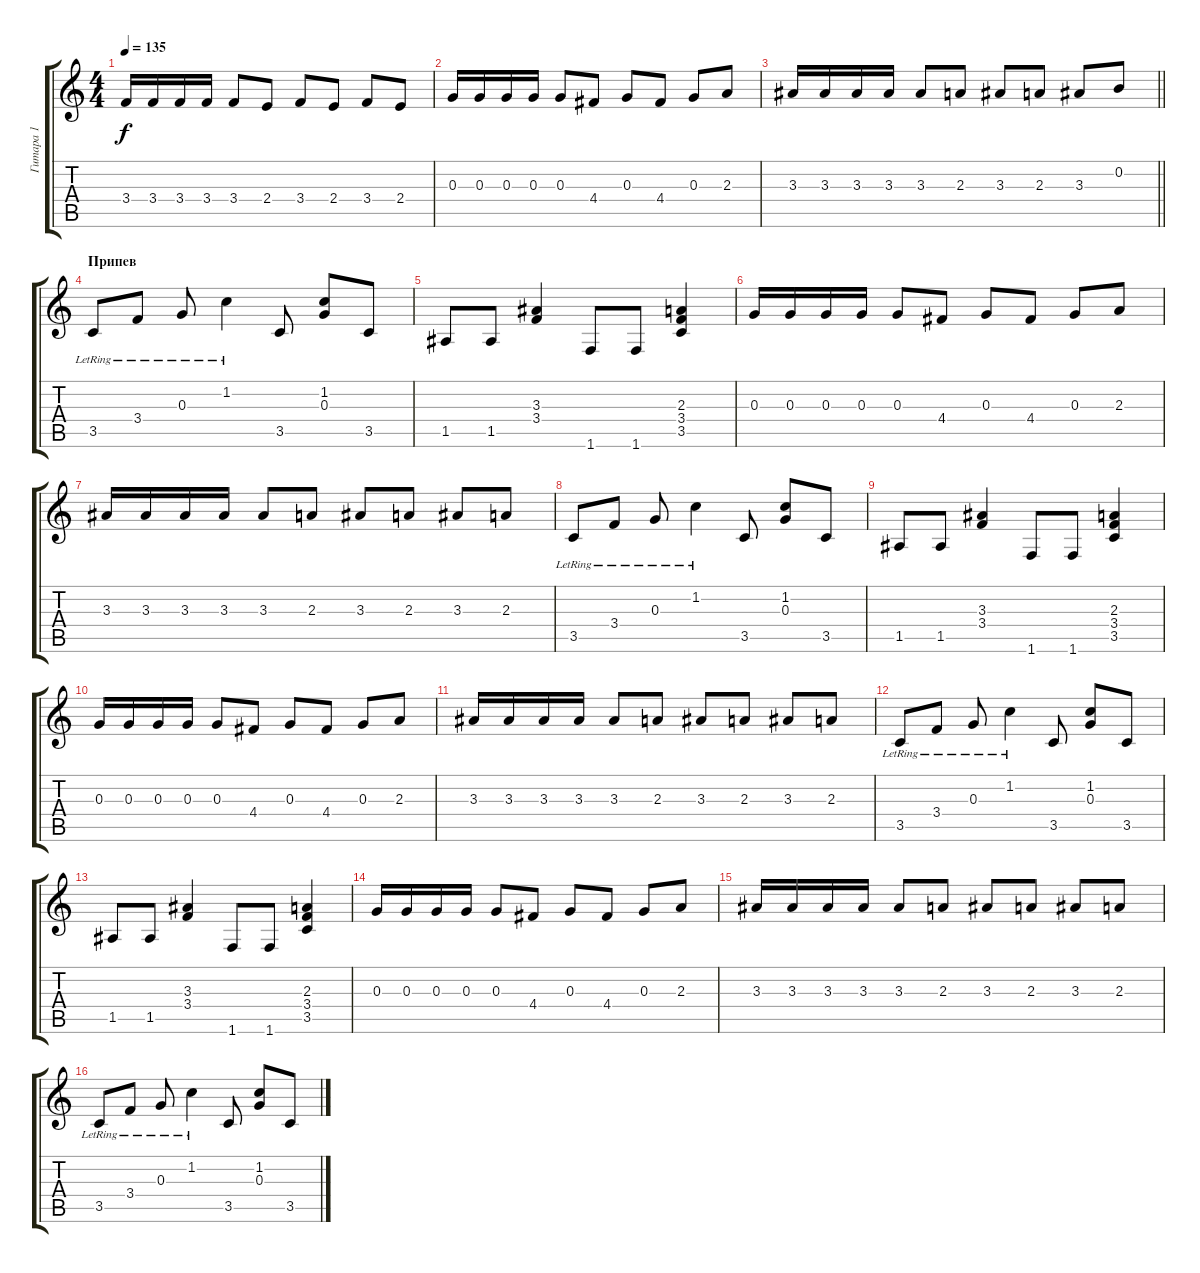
\track ("Гитара 1" "Гитара 1") {instrument acousticguitarsteel}
\staff {score tabs}
\tuning (E4 B3 G3 D3 A2 E2) {hide}
\ts (4 4)
\tempo 135
\clef g2
\ks c
3.4.16{dy f} 3.4.16 3.4.16 3.4.16 3.4.8 2.4.8 3.4.8 2.4.8 3.4.8 2.4.8 |
0.3.16 0.3.16 0.3.16 0.3.16 0.3.8 4.4.8 0.3.8 4.4.8 0.3.8 2.3.8 |
\barLineRight lightlight
3.3.16 3.3.16 3.3.16 3.3.16 3.3.8 2.3.8 3.3.8 2.3.8 3.3.8 0.2.8 |
\section ("" "Припев")
3.5{lr}.8 3.4{lr}.8 0.3{lr}.8 1.2{lr}.4 3.5.8 (1.2 0.3).8 3.5.8 |
1.5.8 1.5.8 (3.3 3.4).4 1.6.8 1.6.8 (2.3 3.4 3.5).4 |
0.3.16 0.3.16 0.3.16 0.3.16 0.3.8 4.4.8 0.3.8 4.4.8 0.3.8 2.3.8 |
3.3.16 3.3.16 3.3.16 3.3.16 3.3.8 2.3.8 3.3.8 2.3.8 3.3.8 2.3.8 |
3.5{lr}.8 3.4{lr}.8 0.3{lr}.8 1.2{lr}.4 3.5.8 (1.2 0.3).8 3.5.8 |
1.5.8 1.5.8 (3.3 3.4).4 1.6.8 1.6.8 (2.3 3.4 3.5).4 |
0.3.16 0.3.16 0.3.16 0.3.16 0.3.8 4.4.8 0.3.8 4.4.8 0.3.8 2.3.8 |
3.3.16 3.3.16 3.3.16 3.3.16 3.3.8 2.3.8 3.3.8 2.3.8 3.3.8 2.3.8 |
3.5{lr}.8 3.4{lr}.8 0.3{lr}.8 1.2{lr}.4 3.5.8 (1.2 0.3).8 3.5.8 |
1.5.8 1.5.8 (3.3 3.4).4 1.6.8 1.6.8 (2.3 3.4 3.5).4 |
0.3.16 0.3.16 0.3.16 0.3.16 0.3.8 4.4.8 0.3.8 4.4.8 0.3.8 2.3.8 |
3.3.16 3.3.16 3.3.16 3.3.16 3.3.8 2.3.8 3.3.8 2.3.8 3.3.8 2.3.8 |
3.5{lr}.8 3.4{lr}.8 0.3{lr}.8 1.2{lr}.4 3.5.8 (1.2 0.3).8 3.5.8
